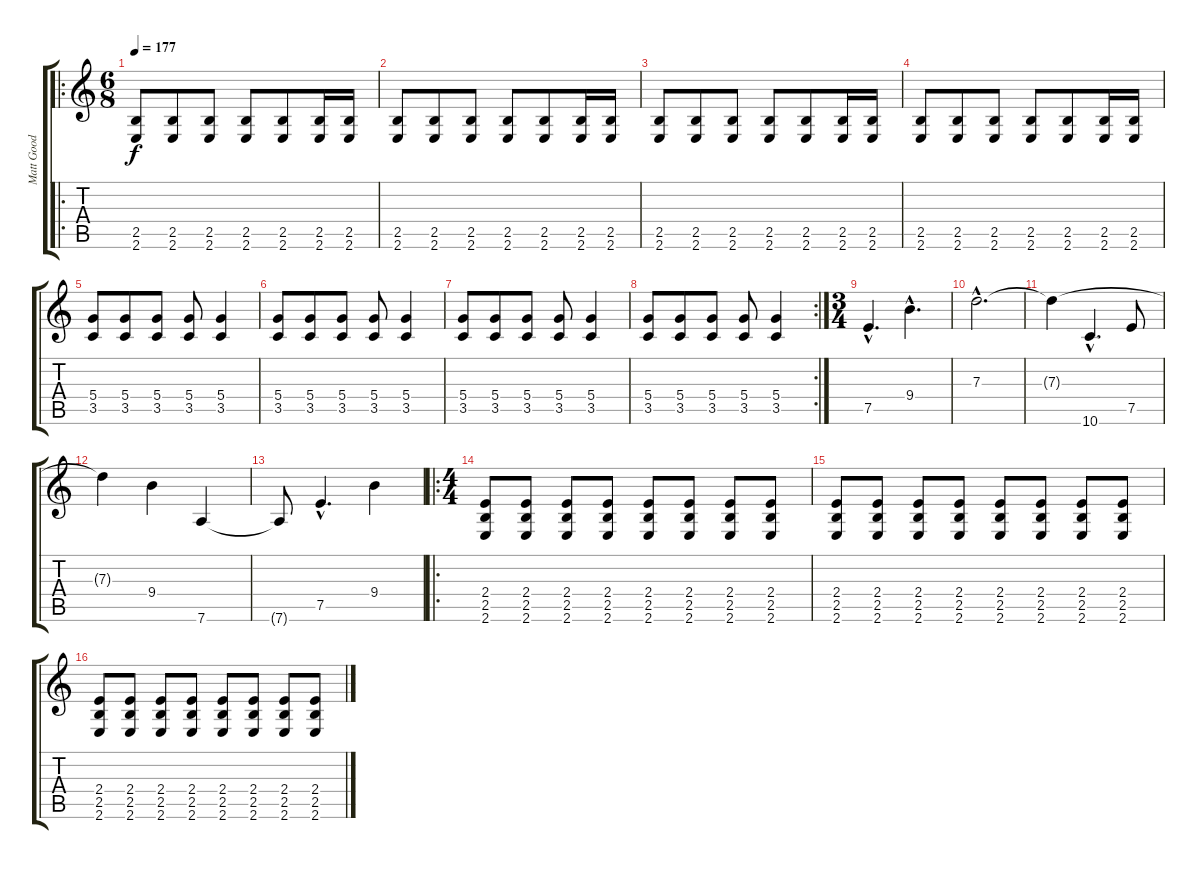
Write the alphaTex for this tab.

\track ("Matt Good" "Matt Good") {instrument distortionguitar}
\staff {score tabs}
\tuning (E4 B3 G3 D3 A2 D2) {hide}
\ro
\ts (6 8)
\tempo 177
\clef g2
\ks c
(2.5 2.6).8{dy f instrument distortionguitar} (2.5 2.6).8 (2.5 2.6).8 (2.5 2.6).8 (2.5 2.6).8 (2.5 2.6).16 (2.5 2.6).16 |
(2.5 2.6).8 (2.5 2.6).8 (2.5 2.6).8 (2.5 2.6).8 (2.5 2.6).8 (2.5 2.6).16 (2.5 2.6).16 |
(2.5 2.6).8 (2.5 2.6).8 (2.5 2.6).8 (2.5 2.6).8 (2.5 2.6).8 (2.5 2.6).16 (2.5 2.6).16 |
(2.5 2.6).8 (2.5 2.6).8 (2.5 2.6).8 (2.5 2.6).8 (2.5 2.6).8 (2.5 2.6).16 (2.5 2.6).16 |
(5.4 3.5).8 (5.4 3.5).8 (5.4 3.5).8 (5.4 3.5).8 (5.4 3.5).4 |
(5.4 3.5).8 (5.4 3.5).8 (5.4 3.5).8 (5.4 3.5).8 (5.4 3.5).4 |
(5.4 3.5).8 (5.4 3.5).8 (5.4 3.5).8 (5.4 3.5).8 (5.4 3.5).4 |
\rc 2
(5.4 3.5).8 (5.4 3.5).8 (5.4 3.5).8 (5.4 3.5).8 (5.4 3.5).4 |
\ts (3 4)
7.5{hac}.4{d} 9.4{hac}.4{d} |
7.3{hac}.2{d} |
7.3{t}.4 10.6{hac}.4{d} 7.5.8 |
7.3{t}.4 9.4.4 7.6.4 |
7.6{t}.8 7.5{hac}.4{d} 9.4.4 |
\ro
\ts (4 4)
(2.4 2.5 2.6).8 (2.4 2.5 2.6).8 (2.4 2.5 2.6).8 (2.4 2.5 2.6).8 (2.4 2.5 2.6).8 (2.4 2.5 2.6).8 (2.4 2.5 2.6).8 (2.4 2.5 2.6).8 |
(2.4 2.5 2.6).8 (2.4 2.5 2.6).8 (2.4 2.5 2.6).8 (2.4 2.5 2.6).8 (2.4 2.5 2.6).8 (2.4 2.5 2.6).8 (2.4 2.5 2.6).8 (2.4 2.5 2.6).8 |
(2.4 2.5 2.6).8 (2.4 2.5 2.6).8 (2.4 2.5 2.6).8 (2.4 2.5 2.6).8 (2.4 2.5 2.6).8 (2.4 2.5 2.6).8 (2.4 2.5 2.6).8 (2.4 2.5 2.6).8
